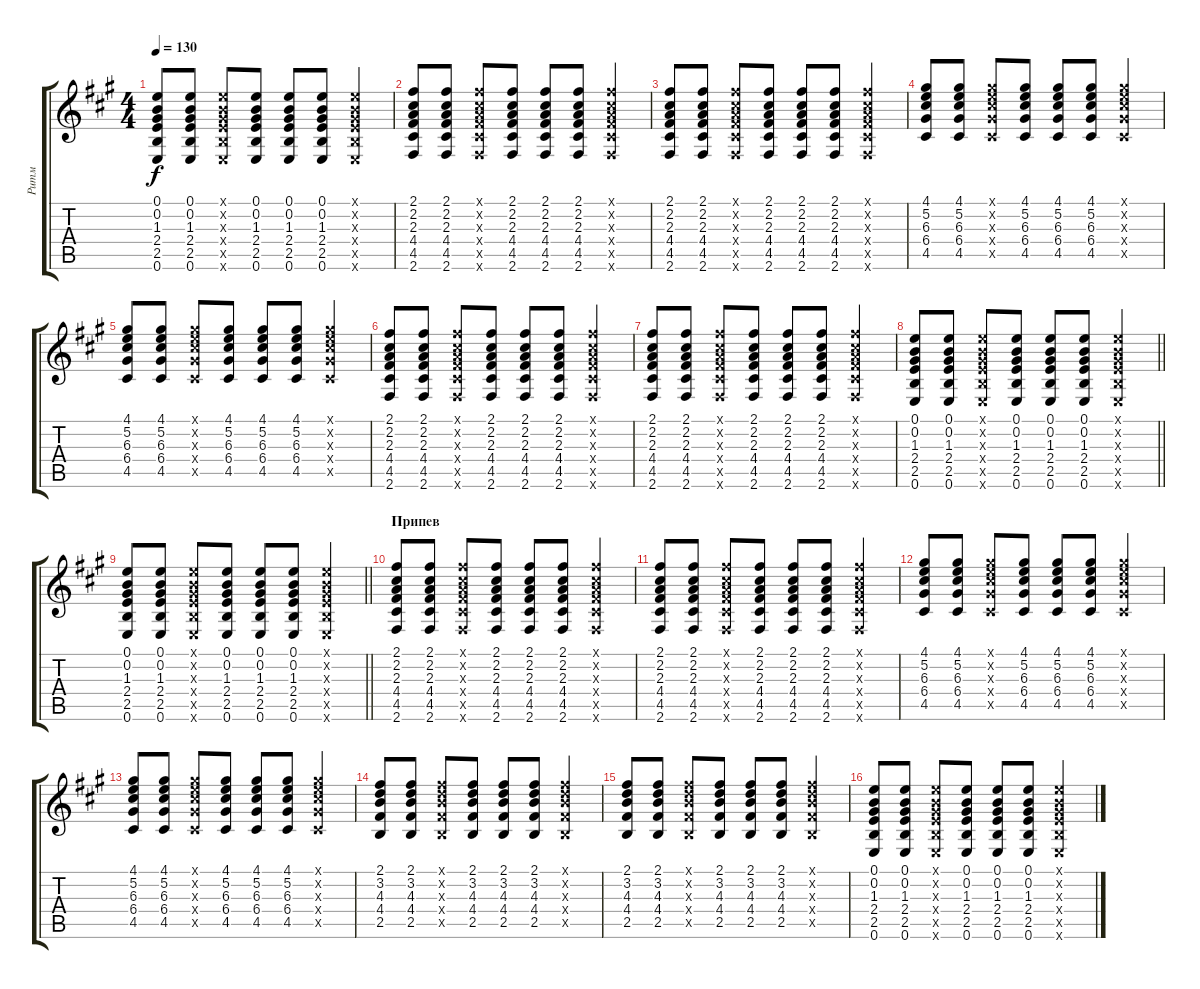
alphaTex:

\track ("Ритм" "Ритм") {solo instrument acousticguitarsteel}
\staff {score tabs}
\tuning (E4 B3 G3 D3 A2 E2) {hide}
\ts (4 4)
\tempo 130
\clef g2
\ks f#minor
(0.1 0.2 1.3 2.4 2.5 0.6).8{dy f} (0.1 0.2 1.3 2.4 2.5 0.6).8 (0.1{x} 0.2{x} 1.3{x} 2.4{x} 2.5{x} 0.6{x}).8 (0.1 0.2 1.3 2.4 2.5 0.6).8 (0.1 0.2 1.3 2.4 2.5 0.6).8 (0.1 0.2 1.3 2.4 2.5 0.6).8 (0.1{x} 0.2{x} 1.3{x} 2.4{x} 2.5{x} 0.6{x}).4 |
(2.1 2.2 2.3 4.4 4.5 2.6).8 (2.1 2.2 2.3 4.4 4.5 2.6).8 (2.1{x} 2.2{x} 2.3{x} 4.4{x} 4.5{x} 2.6{x}).8 (2.1 2.2 2.3 4.4 4.5 2.6).8 (2.1 2.2 2.3 4.4 4.5 2.6).8 (2.1 2.2 2.3 4.4 4.5 2.6).8 (2.1{x} 2.2{x} 2.3{x} 4.4{x} 4.5{x} 2.6{x}).4 |
(2.1 2.2 2.3 4.4 4.5 2.6).8 (2.1 2.2 2.3 4.4 4.5 2.6).8 (2.1{x} 2.2{x} 2.3{x} 4.4{x} 4.5{x} 2.6{x}).8 (2.1 2.2 2.3 4.4 4.5 2.6).8 (2.1 2.2 2.3 4.4 4.5 2.6).8 (2.1 2.2 2.3 4.4 4.5 2.6).8 (2.1{x} 2.2{x} 2.3{x} 4.4{x} 4.5{x} 2.6{x}).4 |
(4.1 5.2 6.3 6.4 4.5).8 (4.1 5.2 6.3 6.4 4.5).8 (4.1{x} 5.2{x} 6.3{x} 6.4{x} 4.5{x}).8 (4.1 5.2 6.3 6.4 4.5).8 (4.1 5.2 6.3 6.4 4.5).8 (4.1 5.2 6.3 6.4 4.5).8 (4.1{x} 5.2{x} 6.3{x} 6.4{x} 4.5{x}).4 |
(4.1 5.2 6.3 6.4 4.5).8 (4.1 5.2 6.3 6.4 4.5).8 (4.1{x} 5.2{x} 6.3{x} 6.4{x} 4.5{x}).8 (4.1 5.2 6.3 6.4 4.5).8 (4.1 5.2 6.3 6.4 4.5).8 (4.1 5.2 6.3 6.4 4.5).8 (4.1{x} 5.2{x} 6.3{x} 6.4{x} 4.5{x}).4 |
(2.1 2.2 2.3 4.4 4.5 2.6).8 (2.1 2.2 2.3 4.4 4.5 2.6).8 (2.1{x} 2.2{x} 2.3{x} 4.4{x} 4.5{x} 2.6{x}).8 (2.1 2.2 2.3 4.4 4.5 2.6).8 (2.1 2.2 2.3 4.4 4.5 2.6).8 (2.1 2.2 2.3 4.4 4.5 2.6).8 (2.1{x} 2.2{x} 2.3{x} 4.4{x} 4.5{x} 2.6{x}).4 |
(2.1 2.2 2.3 4.4 4.5 2.6).8 (2.1 2.2 2.3 4.4 4.5 2.6).8 (2.1{x} 2.2{x} 2.3{x} 4.4{x} 4.5{x} 2.6{x}).8 (2.1 2.2 2.3 4.4 4.5 2.6).8 (2.1 2.2 2.3 4.4 4.5 2.6).8 (2.1 2.2 2.3 4.4 4.5 2.6).8 (2.1{x} 2.2{x} 2.3{x} 4.4{x} 4.5{x} 2.6{x}).4 |
\barLineRight lightlight
(0.1 0.2 1.3 2.4 2.5 0.6).8 (0.1 0.2 1.3 2.4 2.5 0.6).8 (0.1{x} 0.2{x} 1.3{x} 2.4{x} 2.5{x} 0.6{x}).8 (0.1 0.2 1.3 2.4 2.5 0.6).8 (0.1 0.2 1.3 2.4 2.5 0.6).8 (0.1 0.2 1.3 2.4 2.5 0.6).8 (0.1{x} 0.2{x} 1.3{x} 2.4{x} 2.5{x} 0.6{x}).4 |
\barLineRight lightlight
(0.1 0.2 1.3 2.4 2.5 0.6).8 (0.1 0.2 1.3 2.4 2.5 0.6).8 (0.1{x} 0.2{x} 1.3{x} 2.4{x} 2.5{x} 0.6{x}).8 (0.1 0.2 1.3 2.4 2.5 0.6).8 (0.1 0.2 1.3 2.4 2.5 0.6).8 (0.1 0.2 1.3 2.4 2.5 0.6).8 (0.1{x} 0.2{x} 1.3{x} 2.4{x} 2.5{x} 0.6{x}).4 |
\section ("" "Припев")
(2.1 2.2 2.3 4.4 4.5 2.6).8 (2.1 2.2 2.3 4.4 4.5 2.6).8 (2.1{x} 2.2{x} 2.3{x} 4.4{x} 4.5{x} 2.6{x}).8 (2.1 2.2 2.3 4.4 4.5 2.6).8 (2.1 2.2 2.3 4.4 4.5 2.6).8 (2.1 2.2 2.3 4.4 4.5 2.6).8 (2.1{x} 2.2{x} 2.3{x} 4.4{x} 4.5{x} 2.6{x}).4 |
(2.1 2.2 2.3 4.4 4.5 2.6).8 (2.1 2.2 2.3 4.4 4.5 2.6).8 (2.1{x} 2.2{x} 2.3{x} 4.4{x} 4.5{x} 2.6{x}).8 (2.1 2.2 2.3 4.4 4.5 2.6).8 (2.1 2.2 2.3 4.4 4.5 2.6).8 (2.1 2.2 2.3 4.4 4.5 2.6).8 (2.1{x} 2.2{x} 2.3{x} 4.4{x} 4.5{x} 2.6{x}).4 |
(4.1 5.2 6.3 6.4 4.5).8 (4.1 5.2 6.3 6.4 4.5).8 (4.1{x} 5.2{x} 6.3{x} 6.4{x} 4.5{x}).8 (4.1 5.2 6.3 6.4 4.5).8 (4.1 5.2 6.3 6.4 4.5).8 (4.1 5.2 6.3 6.4 4.5).8 (4.1{x} 5.2{x} 6.3{x} 6.4{x} 4.5{x}).4 |
(4.1 5.2 6.3 6.4 4.5).8 (4.1 5.2 6.3 6.4 4.5).8 (4.1{x} 5.2{x} 6.3{x} 6.4{x} 4.5{x}).8 (4.1 5.2 6.3 6.4 4.5).8 (4.1 5.2 6.3 6.4 4.5).8 (4.1 5.2 6.3 6.4 4.5).8 (4.1{x} 5.2{x} 6.3{x} 6.4{x} 4.5{x}).4 |
(2.1 3.2 4.3 4.4 2.5).8 (2.1 3.2 4.3 4.4 2.5).8 (2.1{x} 3.2{x} 4.3{x} 4.4{x} 2.5{x}).8 (2.1 3.2 4.3 4.4 2.5).8 (2.1 3.2 4.3 4.4 2.5).8 (2.1 3.2 4.3 4.4 2.5).8 (2.1{x} 3.2{x} 4.3{x} 4.4{x} 2.5{x}).4 |
(2.1 3.2 4.3 4.4 2.5).8 (2.1 3.2 4.3 4.4 2.5).8 (2.1{x} 3.2{x} 4.3{x} 4.4{x} 2.5{x}).8 (2.1 3.2 4.3 4.4 2.5).8 (2.1 3.2 4.3 4.4 2.5).8 (2.1 3.2 4.3 4.4 2.5).8 (2.1{x} 3.2{x} 4.3{x} 4.4{x} 2.5{x}).4 |
(0.1 0.2 1.3 2.4 2.5 0.6).8 (0.1 0.2 1.3 2.4 2.5 0.6).8 (0.1{x} 0.2{x} 1.3{x} 2.4{x} 2.5{x} 0.6{x}).8 (0.1 0.2 1.3 2.4 2.5 0.6).8 (0.1 0.2 1.3 2.4 2.5 0.6).8 (0.1 0.2 1.3 2.4 2.5 0.6).8 (0.1{x} 0.2{x} 1.3{x} 2.4{x} 2.5{x} 0.6{x}).4
